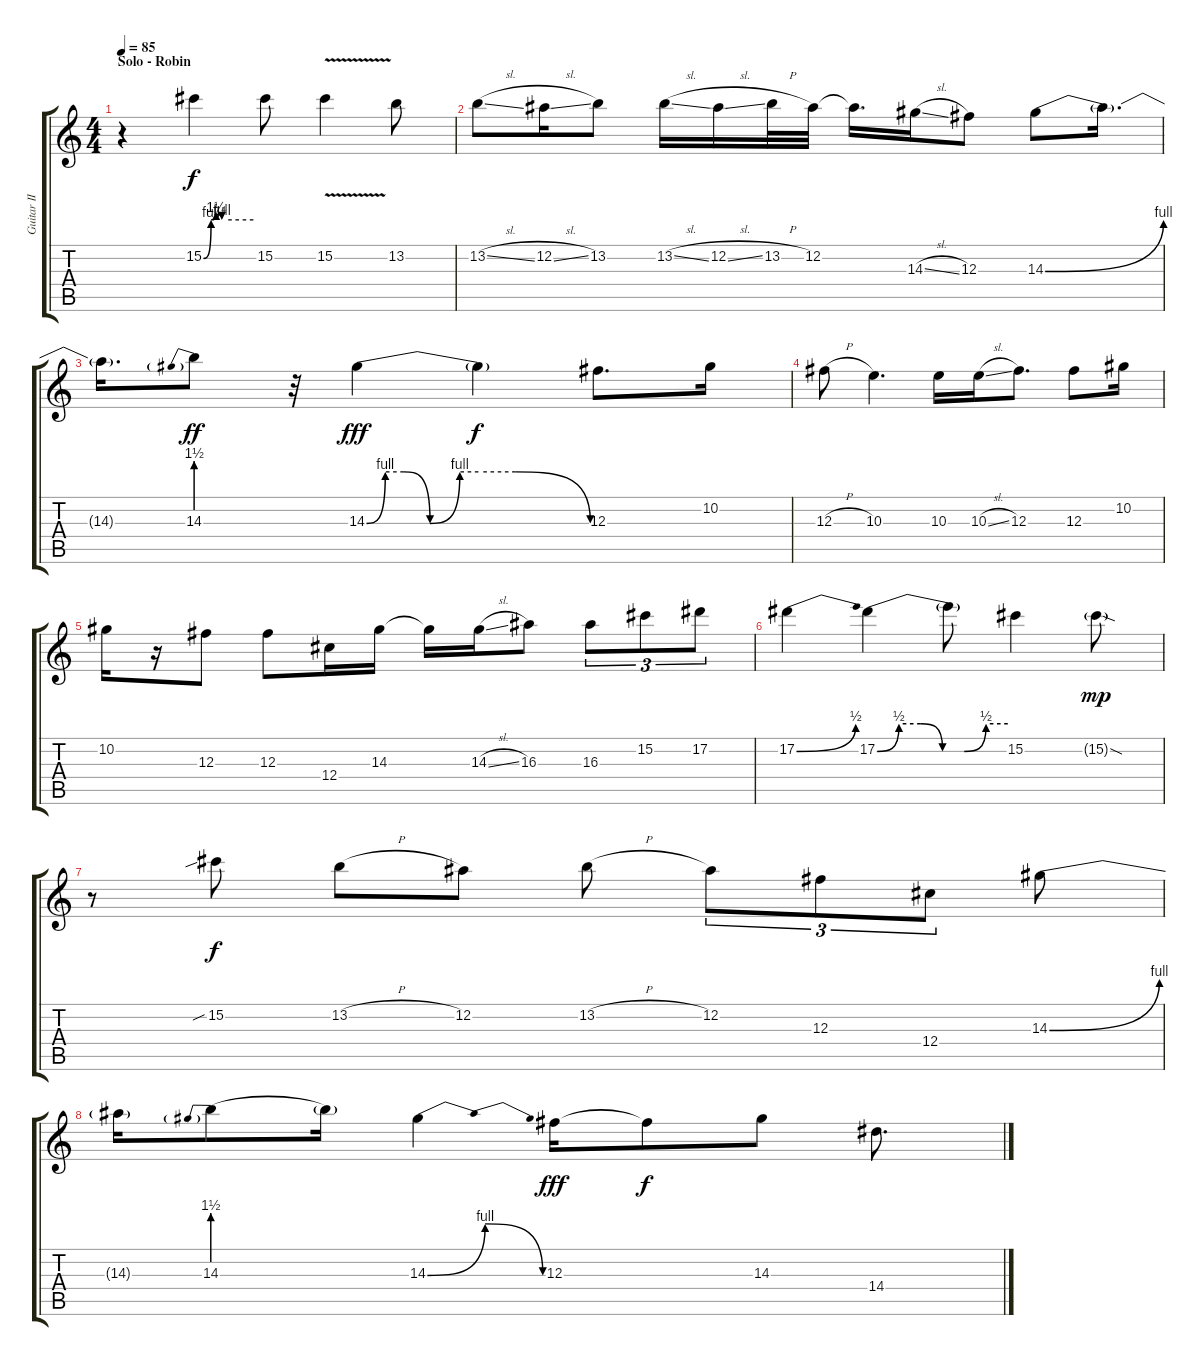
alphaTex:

\track ("Guitar II (Robin Finck)" "Guitar II ") {instrument overdrivenguitar}
\staff {score tabs}
\tuning (Eb4 Bb3 Gb3 Db3 Ab2 Eb2) {hide}
\ts (4 4)
\section ("" "Solo - Robin")
\tempo 85
\clef g2
\ks c
r.4{dy f volume 16} 15.2{be (custom 0 0 9 4 15 5 22 4 60 4)}.4 15.2.8 15.2{v}.4 13.2.8 |
13.2{sl}.8 12.2{sl}.16 13.2.8 13.2{sl}.16 12.2{sl}.16 13.2{h}.32 12.2.32 12.2{t}.16{d} 14.3{sl}.16 12.3.8 14.3{be (bend 0 0 60 4)}.8 14.3{t}.16{d} |
14.3{t}.16{d} 14.3{be (prebend 0 6 60 6)}.8{dy ff} r.32 14.3{be (custom 0 0 5 4 10 4 17 0 25 4 30 4 40 4 60 0)}.4{dy fff} 14.3{t}.4{dy f} 12.3.8{d} 10.2.16 |
12.3{h}.8 10.3.4{d} 10.3.16 10.3{sl}.16 12.3.8{d} 12.3.8 10.2.16 |
10.2.16 r.16 12.3.8 12.3.8 12.4.16 14.3.16 14.3{t}.16 14.3{sl}.16 16.3.8 16.3.8{tu (3 2)} 15.2.8{tu (3 2)} 17.2.8{tu (3 2)} |
17.2{be (bend 0 0 60 2)}.4 17.2{be (custom 0 0 10 2 20 2 30 0 40 0 50 2 60 2)}.4 17.2{t}.8 15.2.4 15.2{sod g}.8{dy mp} |
r.8 15.2{sib}.8{dy f} 13.2{h}.8 12.2.8 13.2{h}.8 12.2.8{tu (3 2)} 12.3.8{tu (3 2)} 12.4.8{tu (3 2)} 14.3{be (bend 0 0 60 4)}.8 |
14.3{t}.16 14.3{be (prebend 0 6 60 6)}.8 14.3{t}.16 14.3{be (bendrelease 0 0 10 4 20 4 60 0)}.4 12.3.16{dy fff} 12.3{t}.8{dy f} 14.3.8 14.4.8{d}
